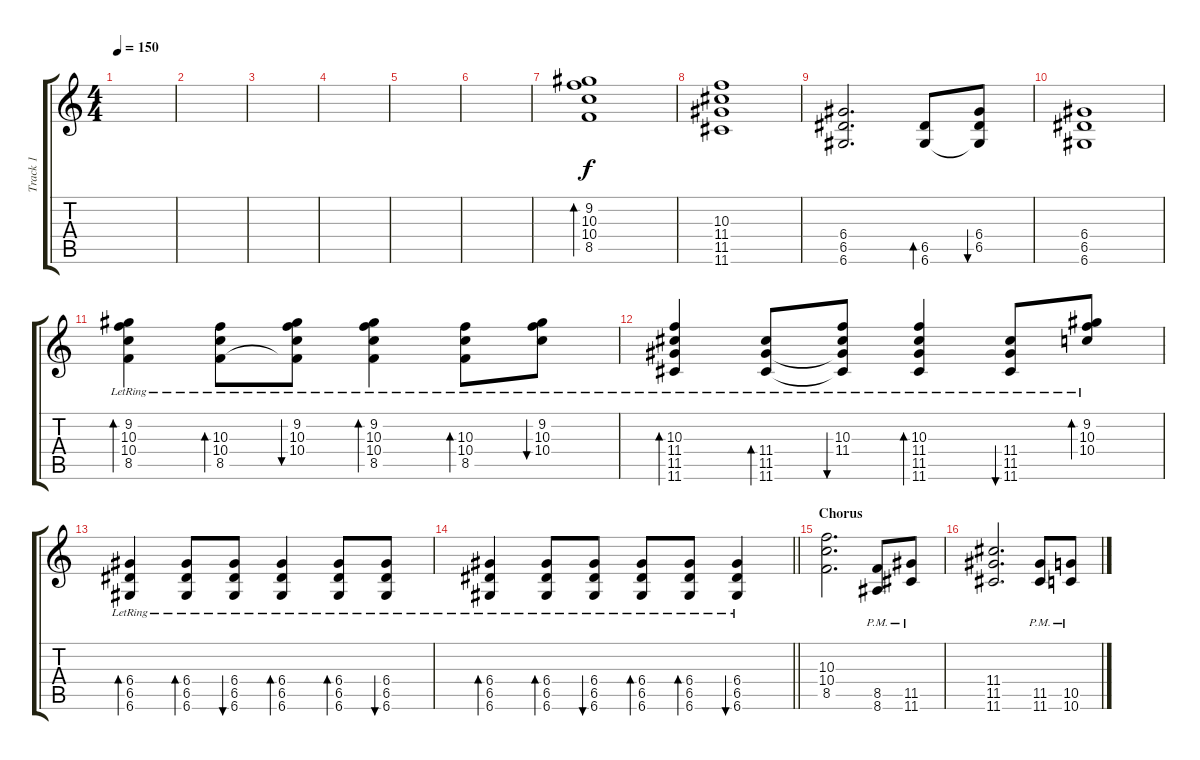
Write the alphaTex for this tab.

\track ("Track 1" "Track 1") {instrument distortionguitar}
\staff {score tabs}
\tuning (E4 B3 G3 D3 A2 D2) {hide}
\ts (4 4)
\tempo 150
\clef g2
\ks c
|
|
|
|
|
|
(9.2 10.3 10.4 8.5).1{bd 60 instrument acousticguitarsteel} |
(10.3 11.4 11.5 11.6).1 |
(6.4 6.5 6.6).2{d} (6.5 6.6).8{bd 60} (6.4 6.5 6.6{t}).8{bu 60} |
(6.4 6.5 6.6).1 |
(9.2{lr} 10.3{lr} 10.4{lr} 8.5{lr}).4{bd 60} (10.3{lr} 10.4{lr} 8.5{lr}).8{bd 60} (9.2{lr} 10.3{lr} 10.4{lr} 8.5{t}).8{bu 60} (9.2{lr} 10.3{lr} 10.4{lr} 8.5{lr}).4{bd 60} (10.3{lr} 10.4{lr} 8.5{lr}).8{bd 60} (9.2{lr} 10.3{lr} 10.4{lr}).8{bu 60} |
(10.3{lr} 11.4{lr} 11.5{lr} 11.6).4{bd 60} (11.4{lr} 11.5{lr} 11.6).8{bd 60} (10.3{lr} 11.4{lr} 11.5{t} 11.6{t}).8{bu 60} (10.3{lr} 11.4{lr} 11.5{lr} 11.6).4{bd 60} (11.4{lr} 11.5{lr} 11.6).8{bu 60} (9.2{lr} 10.3{lr} 10.4{lr}).8{bd 60} |
(6.4{lr} 6.5{lr} 6.6).4{bd 60} (6.4{lr} 6.5{lr} 6.6).8{bd 60} (6.4{lr} 6.5 6.6).8{bu 60} (6.4{lr} 6.5{lr} 6.6).4{bd 60} (6.4{lr} 6.5{lr} 6.6).8{bd 60} (6.4{lr} 6.5 6.6).8{bu 60} |
\barLineRight lightlight
(6.4{lr} 6.5{lr} 6.6).4{bd 60} (6.4{lr} 6.5{lr} 6.6).8{bd 60} (6.4{lr} 6.5 6.6).8{bu 60} (6.4{lr} 6.5{lr} 6.6).8{bd 60} (6.4{lr} 6.5{lr} 6.6).8{bd 60} (6.4{lr} 6.5 6.6).4{bu 60} |
\section ("" "Chorus")
(10.3 10.4 8.5).2{d instrument distortionguitar} (8.5{pm} 8.6{pm}).8 (11.5{pm} 11.6{pm}).8 |
(11.4 11.5 11.6).2{d} (11.5{pm} 11.6{pm}).8 (10.5{pm} 10.6{pm}).8
